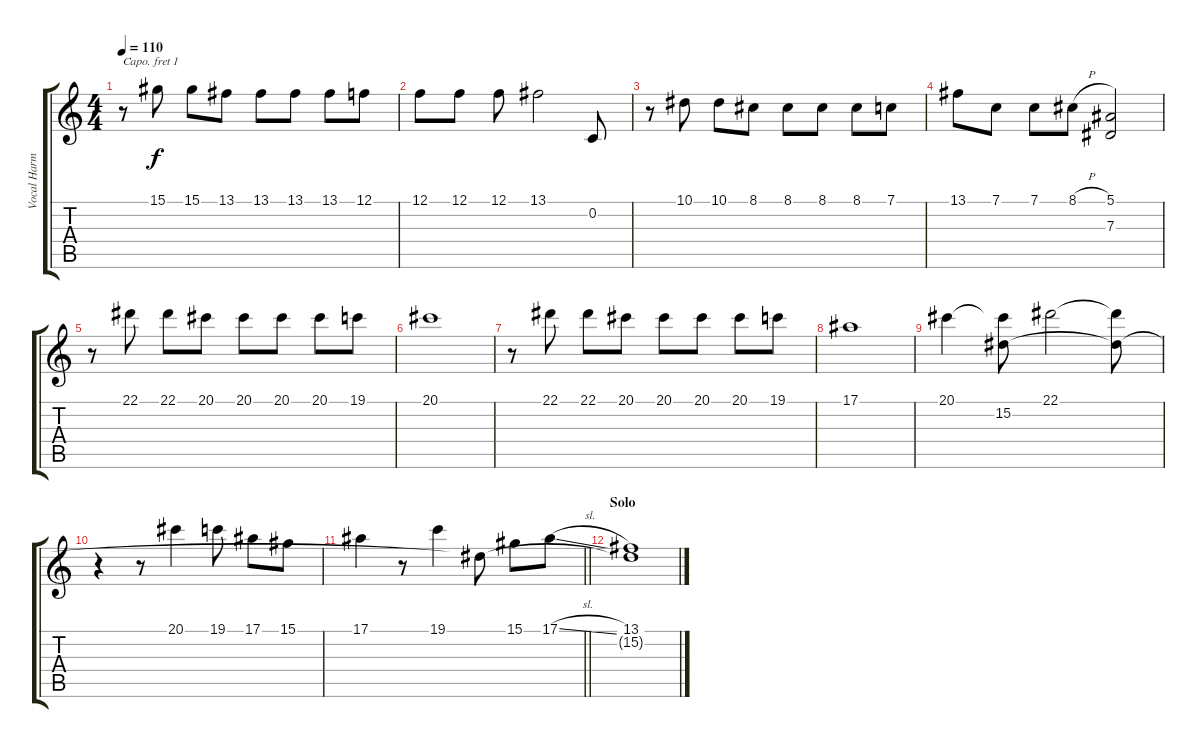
\track ("Vocal Harmony" "Vocal Harm") {instrument lead6voice}
\staff {score tabs}
\capo 1
\tuning (E4 B3 G3 D3 A2 E2) {hide}
\ts (4 4)
\tempo 110
\clef g2
\ks c
r.8{dy f} 15.1.8 15.1.8 13.1.8 13.1.8 13.1.8 13.1.8 12.1.8 |
12.1.8 12.1.8 12.1.8 13.1.2 0.2{t}.8 |
r.8 10.1.8 10.1.8 8.1.8 8.1.8 8.1.8 8.1.8 7.1.8 |
13.1.8 7.1.8 7.1.8 8.1{h}.8 (5.1 7.3).2 |
r.8 22.1.8 22.1.8 20.1.8 20.1.8 20.1.8 20.1.8 19.1.8 |
20.1.1 |
r.8 22.1.8 22.1.8 20.1.8 20.1.8 20.1.8 20.1.8 19.1.8 |
17.1.1 |
20.1.4 (20.1{t} 15.2).8 22.1.2 (22.1{t} 15.2{t}).8 |
r.4 r.8 20.1.4 19.1.8 17.1.8 15.1.8 |
\barLineRight lightlight
17.1.4 r.8 19.1.4 15.2{t}.8 15.1.8 17.1{sl}.8 |
\section ("" "Solo")
(13.1 15.2{t}).1
